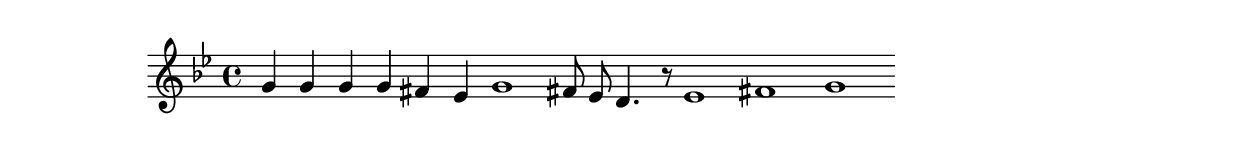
%% Do not edit this file; it is automatically
%% generated from LSR http://lsr.dsi.unimi.it
%% This file is in the public domain.
\version "2.13.10"

\header {
  lsrtags = "world-music"

%% Translation of GIT committish: b2d4318d6c53df8469dfa4da09b27c15a374d0ca
  texidoces = "
Para las improvisaciones o @emph{taqasim} que son libres durante unos
momentos, se puede omitir la indicación de compás y se puede usar
@code{\cadenzaOn}.  Podría ser necesario ajustar el estilo de
alteraciones accidentales, porque la ausencia de líneas divisorias
hará que la alteración aparezca una sola vez.  He aquí un ejemplo de
cómo podría ser el comienzo de una improvisación @emph{hijaz}:

"
doctitlees = "Improvisación de música árabe"

%% Translation of GIT committish: d96023d8792c8af202c7cb8508010c0d3648899d
  texidocde = "
Bei Improvisation oder @emph{taqasim}, die zeitlich frei gespielt
werden, kann die Taktart ausgelassen werden und @code{\cadenzaOn}
kann eingesetzt werden.  Es kann nötig sein, den Versetzungszeichenstil
anzupassen, weil sonst die Versetzungszeichen nur einmal ausgegeben
werden, da keine Taktlinien gesetzt sind.  Hier ein Beispiel, wie
der Begin einer @emph{hijaz}-Improvisation aussehen könnte:

"

  doctitlede = "Arabische Improvisation"

  texidoc = "
For improvisations or taqasim which are temporarily free, the time
signature can be omitted and @code{\\cadenzaOn} can be used.  Adjusting
the accidental style might be required, since the absence of bar lines
will cause the accidental to be marked only once.  Here is an example
of what could be the start of a hijaz improvisation:

"
  doctitle = "Arabic improvisation"
} % begin verbatim

\include "arabic.ly"

\relative sol' {
  \key re \kurd
  #(set-accidental-style 'forget)
  \cadenzaOn
  sol4 sol sol sol fad mib sol1 fad8 mib re4. r8 mib1 fad sol
}
